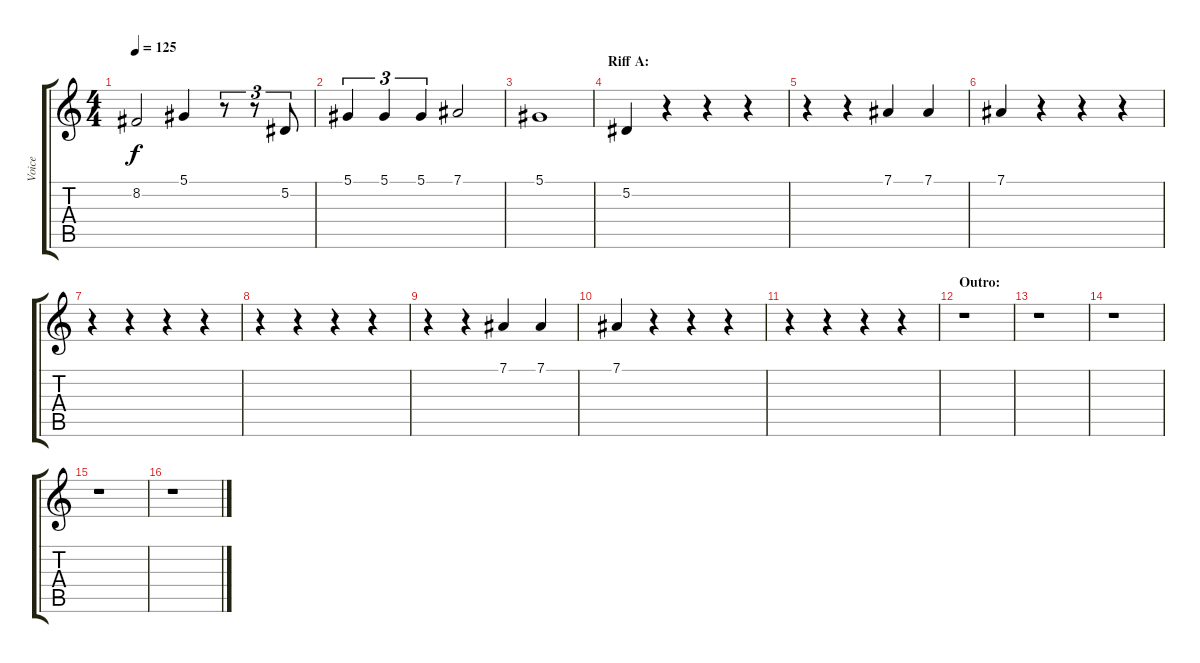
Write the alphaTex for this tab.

\track ("Voice" "Voice") {instrument cello}
\staff {score tabs}
\tuning (Eb4 Bb3 Gb3 Db3 Ab2 Eb2) {hide}
\ts (4 4)
\tempo 125
\clef g2
\ks c
8.2.2{dy f} 5.1.4 r.8{tu (3 2)} r.8{tu (3 2)} 5.2.8{tu (3 2)} |
5.1.4{tu (3 2)} 5.1.4{tu (3 2)} 5.1.4{tu (3 2)} 7.1.2 |
5.1.1 |
\section ("" "Riff A:")
5.2.4 r.4 r.4 r.4 |
r.4 r.4 7.1.4 7.1.4 |
7.1.4 r.4 r.4 r.4 |
r.4 r.4 r.4 r.4 |
r.4 r.4 r.4 r.4 |
r.4 r.4 7.1.4 7.1.4 |
7.1.4 r.4 r.4 r.4 |
r.4 r.4 r.4 r.4 |
\section ("" "Outro:")
r.1 |
r.1 |
r.1 |
r.1 |
r.1
